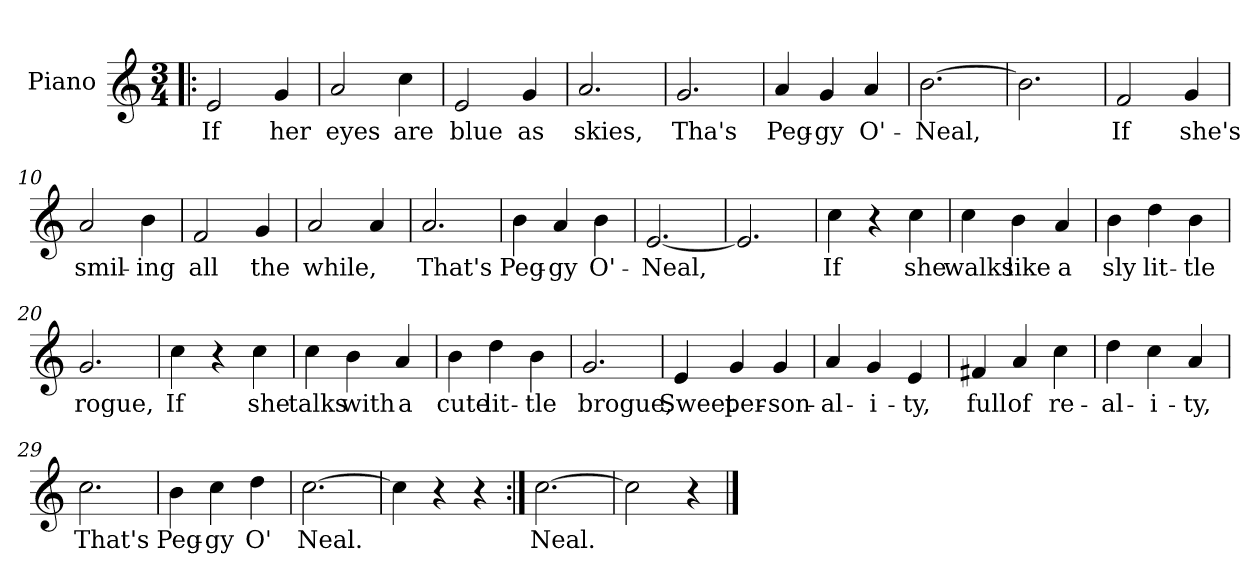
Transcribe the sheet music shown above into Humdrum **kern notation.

**kern	**text
*part1	*part1
*staff1	*staff1
*I"Piano	*
*I'Pno.	*
*clefG2	*
*k[]	*
*C:	*
*M3/4	*
=1!|:	=1!|:
2e/	If
4g/	her
=2	=2
2a/	eyes
4cc\	are
=3	=3
2e/	blue
4g/	as
=4	=4
2.a/	skies,
=5	=5
2.g/	Tha's
!!LO:LB:g=z
=6	=6
4a/	Peg-
4g/	-gy
4a/	O'-
=7	=7
[2.b\	-Neal,
=8	=8
2.b\]	.
=9	=9
2f/	If
4g/	she's
=10	=10
2a/	smil-
4b\	-ing
!!LO:LB:g=z
=11	=11
2f/	all
4g/	the
=12	=12
2a/	while,
4a/	.
=13	=13
2.a/	That's
=14	=14
4b\	Peg-
4a/	-gy
4b\	O'-
=15	=15
[2.e/	-Neal,
!!LO:LB:g=z
=16	=16
2.e/]	.
=17	=17
4cc\	If
4r	.
4cc\	she
=18	=18
4cc\	walks
4b\	like
4a/	a
=19	=19
4b\	sly
4dd\	lit-
4b\	-tle
=20	=20
2.g/	rogue,
=21	=21
4cc\	If
4r	.
4cc\	she
!!LO:LB:g=z
=22	=22
4cc\	talks
4b\	with
4a/	a
=23	=23
4b\	cute
4dd\	lit-
4b\	-tle
=24	=24
2.g/	brogue,
=25	=25
4e/	Sweet
4g/	per-
4g/	-son-
=26	=26
4a/	-al-
4g/	-i-
4e/	-ty,
=27	=27
4f#X/	full
4a/	of
4cc\	re-
!!LO:LB:g=z
=28	=28
4dd\	-al-
4cc\	-i-
4a/	-ty,
=29	=29
2.cc\	That's
=30	=30
4b\	Peg-
4cc\	-gy
4dd\	-O'
=31	=31
[2.cc\	Neal.
=32	=32
4cc\]	.
4r	.
4r	.
=33:|!	=33:|!
[2.cc\	Neal.
=34	=34
2cc\]	.
4r	.
==	==
*-	*-
